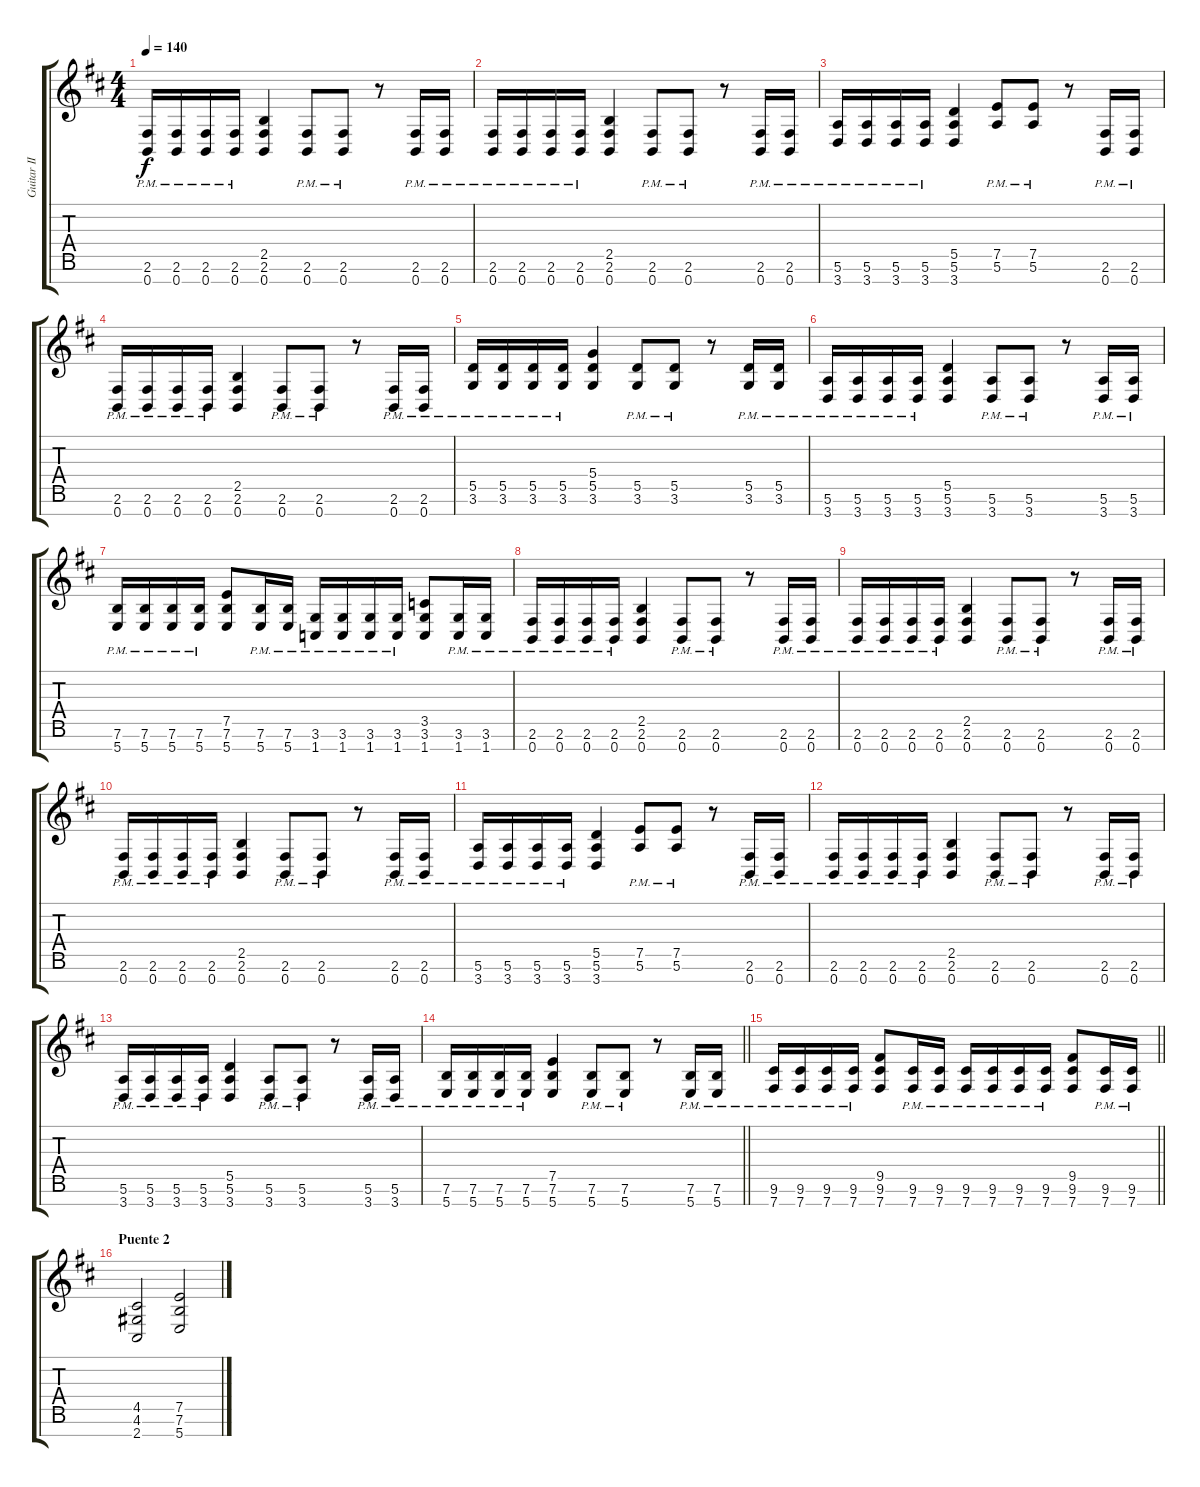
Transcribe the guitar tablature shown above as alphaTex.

\track ("Guitar II" "Guitar II") {instrument distortionguitar}
\staff {score tabs}
\tuning (E4 B3 G3 D3 A2 E2 B1) {hide}
\ts (4 4)
\tempo 140
\clef g2
\ks bminor
(2.6{pm} 0.7{pm}).16{dy f} (2.6{pm} 0.7{pm}).16 (2.6{pm} 0.7{pm}).16 (2.6{pm} 0.7{pm}).16 (2.5 2.6 0.7).4 (2.6{pm} 0.7{pm}).8 (2.6{pm} 0.7{pm}).8 r.8 (2.6{pm} 0.7{pm}).16 (2.6{pm} 0.7{pm}).16 |
(2.6{pm} 0.7{pm}).16 (2.6{pm} 0.7{pm}).16 (2.6{pm} 0.7{pm}).16 (2.6{pm} 0.7{pm}).16 (2.5 2.6 0.7).4 (2.6{pm} 0.7{pm}).8 (2.6{pm} 0.7{pm}).8 r.8 (2.6{pm} 0.7{pm}).16 (2.6{pm} 0.7{pm}).16 |
(5.6{pm} 3.7{pm}).16 (5.6{pm} 3.7{pm}).16 (5.6{pm} 3.7{pm}).16 (5.6{pm} 3.7{pm}).16 (5.5 5.6 3.7).4 (7.5{pm} 5.6{pm}).8 (7.5{pm} 5.6{pm}).8 r.8 (2.6{pm} 0.7{pm}).16 (2.6{pm} 0.7{pm}).16 |
(2.6{pm} 0.7{pm}).16 (2.6{pm} 0.7{pm}).16 (2.6{pm} 0.7{pm}).16 (2.6{pm} 0.7{pm}).16 (2.5 2.6 0.7).4 (2.6{pm} 0.7{pm}).8 (2.6{pm} 0.7{pm}).8 r.8 (2.6{pm} 0.7{pm}).16 (2.6{pm} 0.7{pm}).16 |
(5.5{pm} 3.6{pm}).16 (5.5{pm} 3.6{pm}).16 (5.5{pm} 3.6{pm}).16 (5.5{pm} 3.6{pm}).16 (5.4 5.5 3.6).4 (5.5{pm} 3.6{pm}).8 (5.5{pm} 3.6{pm}).8 r.8 (5.5{pm} 3.6{pm}).16 (5.5{pm} 3.6{pm}).16 |
(5.6{pm} 3.7{pm}).16 (5.6{pm} 3.7{pm}).16 (5.6{pm} 3.7{pm}).16 (5.6{pm} 3.7{pm}).16 (5.5 5.6 3.7).4 (5.6{pm} 3.7{pm}).8 (5.6{pm} 3.7{pm}).8 r.8 (5.6{pm} 3.7{pm}).16 (5.6{pm} 3.7{pm}).16 |
(7.6{pm} 5.7{pm}).16 (7.6{pm} 5.7{pm}).16 (7.6{pm} 5.7{pm}).16 (7.6{pm} 5.7{pm}).16 (7.5 7.6 5.7).8 (7.6{pm} 5.7{pm}).16 (7.6{pm} 5.7{pm}).16 (3.6{pm} 1.7{pm}).16 (3.6{pm} 1.7{pm}).16 (3.6{pm} 1.7{pm}).16 (3.6{pm} 1.7{pm}).16 (3.5 3.6 1.7).8 (3.6{pm} 1.7{pm}).16 (3.6{pm} 1.7{pm}).16 |
(2.6{pm} 0.7{pm}).16 (2.6{pm} 0.7{pm}).16 (2.6{pm} 0.7{pm}).16 (2.6{pm} 0.7{pm}).16 (2.5 2.6 0.7).4 (2.6{pm} 0.7{pm}).8 (2.6{pm} 0.7{pm}).8 r.8 (2.6{pm} 0.7{pm}).16 (2.6{pm} 0.7{pm}).16 |
(2.6{pm} 0.7{pm}).16 (2.6{pm} 0.7{pm}).16 (2.6{pm} 0.7{pm}).16 (2.6{pm} 0.7{pm}).16 (2.5 2.6 0.7).4 (2.6{pm} 0.7{pm}).8 (2.6{pm} 0.7{pm}).8 r.8 (2.6{pm} 0.7{pm}).16 (2.6{pm} 0.7{pm}).16 |
(2.6{pm} 0.7{pm}).16 (2.6{pm} 0.7{pm}).16 (2.6{pm} 0.7{pm}).16 (2.6{pm} 0.7{pm}).16 (2.5 2.6 0.7).4 (2.6{pm} 0.7{pm}).8 (2.6{pm} 0.7{pm}).8 r.8 (2.6{pm} 0.7{pm}).16 (2.6{pm} 0.7{pm}).16 |
(5.6{pm} 3.7{pm}).16 (5.6{pm} 3.7{pm}).16 (5.6{pm} 3.7{pm}).16 (5.6{pm} 3.7{pm}).16 (5.5 5.6 3.7).4 (7.5{pm} 5.6{pm}).8 (7.5{pm} 5.6{pm}).8 r.8 (2.6{pm} 0.7{pm}).16 (2.6{pm} 0.7{pm}).16 |
(2.6{pm} 0.7{pm}).16 (2.6{pm} 0.7{pm}).16 (2.6{pm} 0.7{pm}).16 (2.6{pm} 0.7{pm}).16 (2.5 2.6 0.7).4 (2.6{pm} 0.7{pm}).8 (2.6{pm} 0.7{pm}).8 r.8 (2.6{pm} 0.7{pm}).16 (2.6{pm} 0.7{pm}).16 |
(5.6{pm} 3.7{pm}).16 (5.6{pm} 3.7{pm}).16 (5.6{pm} 3.7{pm}).16 (5.6{pm} 3.7{pm}).16 (5.5 5.6 3.7).4 (5.6{pm} 3.7{pm}).8 (5.6{pm} 3.7{pm}).8 r.8 (5.6{pm} 3.7{pm}).16 (5.6{pm} 3.7{pm}).16 |
\barLineRight lightlight
(7.6{pm} 5.7{pm}).16 (7.6{pm} 5.7{pm}).16 (7.6{pm} 5.7{pm}).16 (7.6{pm} 5.7{pm}).16 (7.5 7.6 5.7).4 (7.6{pm} 5.7{pm}).8 (7.6{pm} 5.7{pm}).8 r.8 (7.6{pm} 5.7{pm}).16 (7.6{pm} 5.7{pm}).16 |
\barLineRight lightlight
(9.6{pm} 7.7{pm}).16 (9.6{pm} 7.7{pm}).16 (9.6{pm} 7.7{pm}).16 (9.6{pm} 7.7{pm}).16 (9.5 9.6 7.7).8 (9.6{pm} 7.7{pm}).16 (9.6{pm} 7.7{pm}).16 (9.6{pm} 7.7{pm}).16 (9.6{pm} 7.7{pm}).16 (9.6{pm} 7.7{pm}).16 (9.6{pm} 7.7{pm}).16 (9.5 9.6 7.7).8 (9.6{pm} 7.7{pm}).16 (9.6{pm} 7.7{pm}).16 |
\section ("" "Puente 2")
(4.5 4.6 2.7).2 (7.5 7.6 5.7).2
